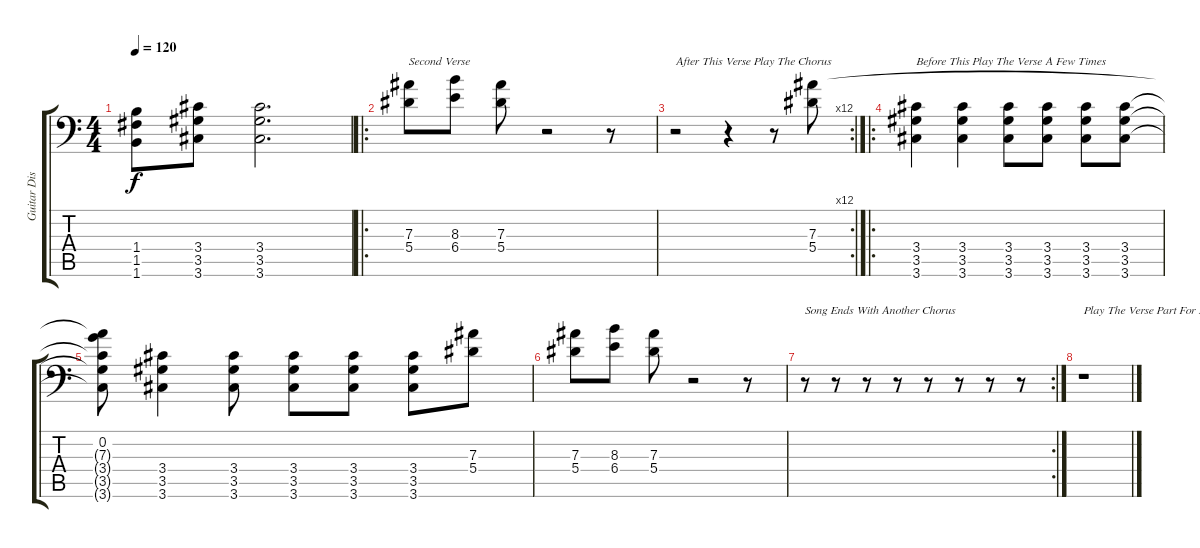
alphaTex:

\track ("Guitar Distortion" "Guitar Dis") {instrument distortionguitar}
\staff {score tabs}
\tuning (C4 G3 Eb3 Bb2 F2 Bb1) {hide}
\ts (4 4)
\tempo 120
\clef f4
\ks c
(1.4{t} 1.5{t} 1.6{t}).8{dy f} (3.4 3.5 3.6).8 (3.4 3.5 3.6).2{d} |
\ro
(7.3 5.4).8{txt "Second Verse"} (8.3 6.4).8 (7.3 5.4).8 r.2 r.8 |
\rc 12
r.2{txt "After This Verse Play The Chorus "} r.4 r.8 (7.3 5.4).8 |
\ro
(3.4 3.5 3.6).4{txt "Before This Play The Verse A Few Times"} (3.4 3.5 3.6).4 (3.4 3.5 3.6).8 (3.4 3.5 3.6).8 (3.4 3.5 3.6).8 (3.4 3.5 3.6).8 |
(0.2 7.3{t} 3.4{t} 3.5{t} 3.6{t}).8 (3.4 3.5 3.6).4 (3.4 3.5 3.6).8 (3.4 3.5 3.6).8 (3.4 3.5 3.6).8 (3.4 3.5 3.6).8 (7.3 5.4).8 |
(7.3 5.4).8 (8.3 6.4).8 (7.3 5.4).8 r.2 r.8 |
\rc 2
r.8{txt "Song Ends With Another Chorus"} r.8 r.8 r.8 r.8 r.8 r.8 r.8 |
r.1{txt "Play The Verse Part For An Outro"}
